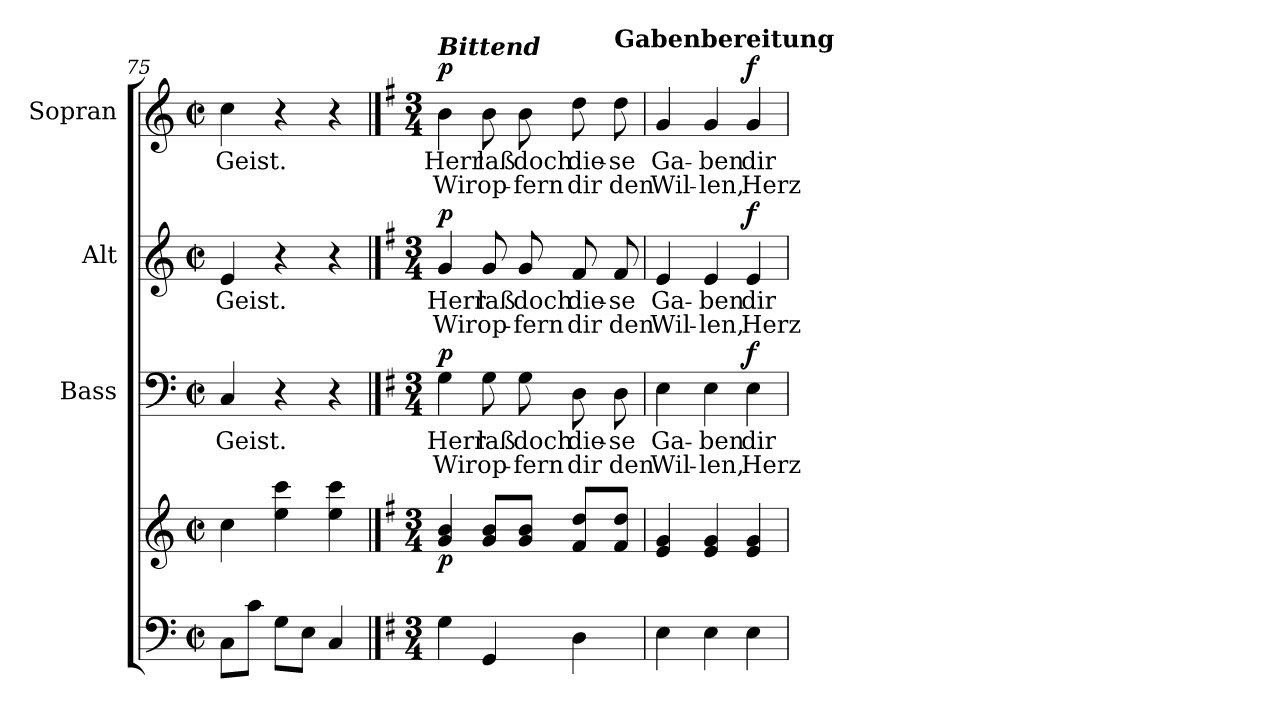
**kern	**kern	**dynam	**kern	**text	**text	**dynam	**kern	**text	**text	**dynam	**kern	**text	**text	**dynam
*part4	*part4	*part4	*part3	*part3	*part3	*part3	*part2	*part2	*part2	*part2	*part1	*part1	*part1	*part1
*staff5	*staff4	*staff4/5	*staff3	*staff3	*staff3	*staff3	*staff2	*staff2	*staff2	*staff2	*staff1	*staff1	*staff1	*staff1
*	*	*	*I"Bass	*	*	*	*I"Alt	*	*	*	*I"Sopran	*	*	*
*	*	*	*I'B.	*	*	*	*I'A.	*	*	*	*I'S.	*	*	*
*clefF4	*clefG2	*	*clefF4	*	*	*	*clefG2	*	*	*	*clefG2	*	*	*
*k[]	*k[]	*	*k[]	*	*	*	*k[]	*	*	*	*k[]	*	*	*
*C:	*C:	*	*C:	*	*	*	*C:	*	*	*	*C:	*	*	*
*M2/2	*M2/2	*	*M2/2	*	*	*	*M2/2	*	*	*	*M2/2	*	*	*
*met(c|)	*met(c|)	*	*met(c|)	*	*	*	*met(c|)	*	*	*	*met(c|)	*	*	*
=75	=75	=75	=75	=75	=75	=75	=75	=75	=75	=75	=75	=75	=75	=75
!	!	!	!	!LO:LY:b	!	!	!	!LO:LY:b	!	!	!	!LO:LY:b	!	!
8C\L	4cc\	.	4C/	Geist.	.	.	4e/	Geist.	.	.	4cc\	Geist.	.	.
8c\J	.	.	.	.	.	.	.	.	.	.	.	.	.	.
8G\L	4ee\ 4ccc\	.	4r	.	.	.	4r	.	.	.	4r	.	.	.
8E\J	.	.	.	.	.	.	.	.	.	.	.	.	.	.
4C/	4ee\ 4ccc\	.	4r	.	.	.	4r	.	.	.	4r	.	.	.
!!LO:PB:g=z
==76	==76	==76	==76	==76	==76	==76	==76	==76	==76	==76	==76	==76	==76	==76
*k[f#]	*k[f#]	*	*k[f#]	*	*	*	*k[f#]	*	*	*	*k[f#]	*	*	*
*G:	*G:	*	*G:	*	*	*	*G:	*	*	*	*G:	*	*	*
*M3/4	*M3/4	*	*M3/4	*	*	*	*M3/4	*	*	*	*M3/4	*	*	*
!	!	!	!	!	!	!	!	!	!	!	!LO:TX:a:Bi:t=Bittend	!	!	!
!	!	!LO:DY:b	!	!LO:LY:b	!LO:LY:b	!LO:DY:a	!	!LO:LY:b	!LO:LY:b	!LO:DY:a	!	!LO:LY:b	!LO:LY:b	!LO:DY:a
4G\	4g/ 4b/	p	4G\	Herr	Wir	p	4g/	Herr	Wir	p	4b\	Herr	Wir	p
!	!	!	!	!LO:LY:b	!LO:LY:b	!	!	!LO:LY:b	!LO:LY:b	!	!	!LO:LY:b	!LO:LY:b	!
4GG/	8g/ 8b/L	.	8G\	laß	op-	.	8g/	laß	op-	.	8b\	laß	op-	.
!	!	!	!	!LO:LY:b	!LO:LY:b	!	!	!LO:LY:b	!LO:LY:b	!	!	!LO:LY:b	!LO:LY:b	!
.	8g/ 8b/J	.	8G\	doch	-fern	.	8g/	doch	-fern	.	8b\	doch	-fern	.
!	!	!	!	!LO:LY:b	!LO:LY:b	!	!	!LO:LY:b	!LO:LY:b	!	!	!LO:LY:b	!LO:LY:b	!
4D\	8f#/ 8dd/L	.	8D\	die-	dir	.	8f#/	die-	dir	.	8dd\	die-	dir	.
!	!	!	!	!	!	!	!	!	!	!	!LO:TX:a:B:t=Gabenbereitung	!	!	!
!	!	!	!	!LO:LY:b	!LO:LY:b	!	!	!LO:LY:b	!LO:LY:b	!	!	!LO:LY:b	!LO:LY:b	!
.	8f#/ 8dd/J	.	8D\	-se	den	.	8f#/	-se	den	.	8dd\	-se	den	.
=77	=77	=77	=77	=77	=77	=77	=77	=77	=77	=77	=77	=77	=77	=77
!	!	!	!	!LO:LY:b	!LO:LY:b	!	!	!LO:LY:b	!LO:LY:b	!	!	!LO:LY:b	!LO:LY:b	!
4E\	4e/ 4g/	.	4E\	Ga-	Wil-	.	4e/	Ga-	Wil-	.	4g/	Ga-	Wil-	.
!	!	!	!	!LO:LY:b	!LO:LY:b	!	!	!LO:LY:b	!LO:LY:b	!	!	!LO:LY:b	!LO:LY:b	!
4E\	4e/ 4g/	.	4E\	-ben	-len,	.	4e/	-ben	-len,	.	4g/	-ben	-len,	.
!	!	!	!	!LO:LY:b	!LO:LY:b	!LO:DY:a	!	!LO:LY:b	!LO:LY:b	!LO:DY:a	!	!LO:LY:b	!LO:LY:b	!LO:DY:a
4E\	4e/ 4g/	.	4E\	dir	Herz	f	4e/	dir	Herz	f	4g/	dir	Herz	f
=	=	=	=	=	=	=	=	=	=	=	=	=	=	=
*-	*-	*-	*-	*-	*-	*-	*-	*-	*-	*-	*-	*-	*-	*-
